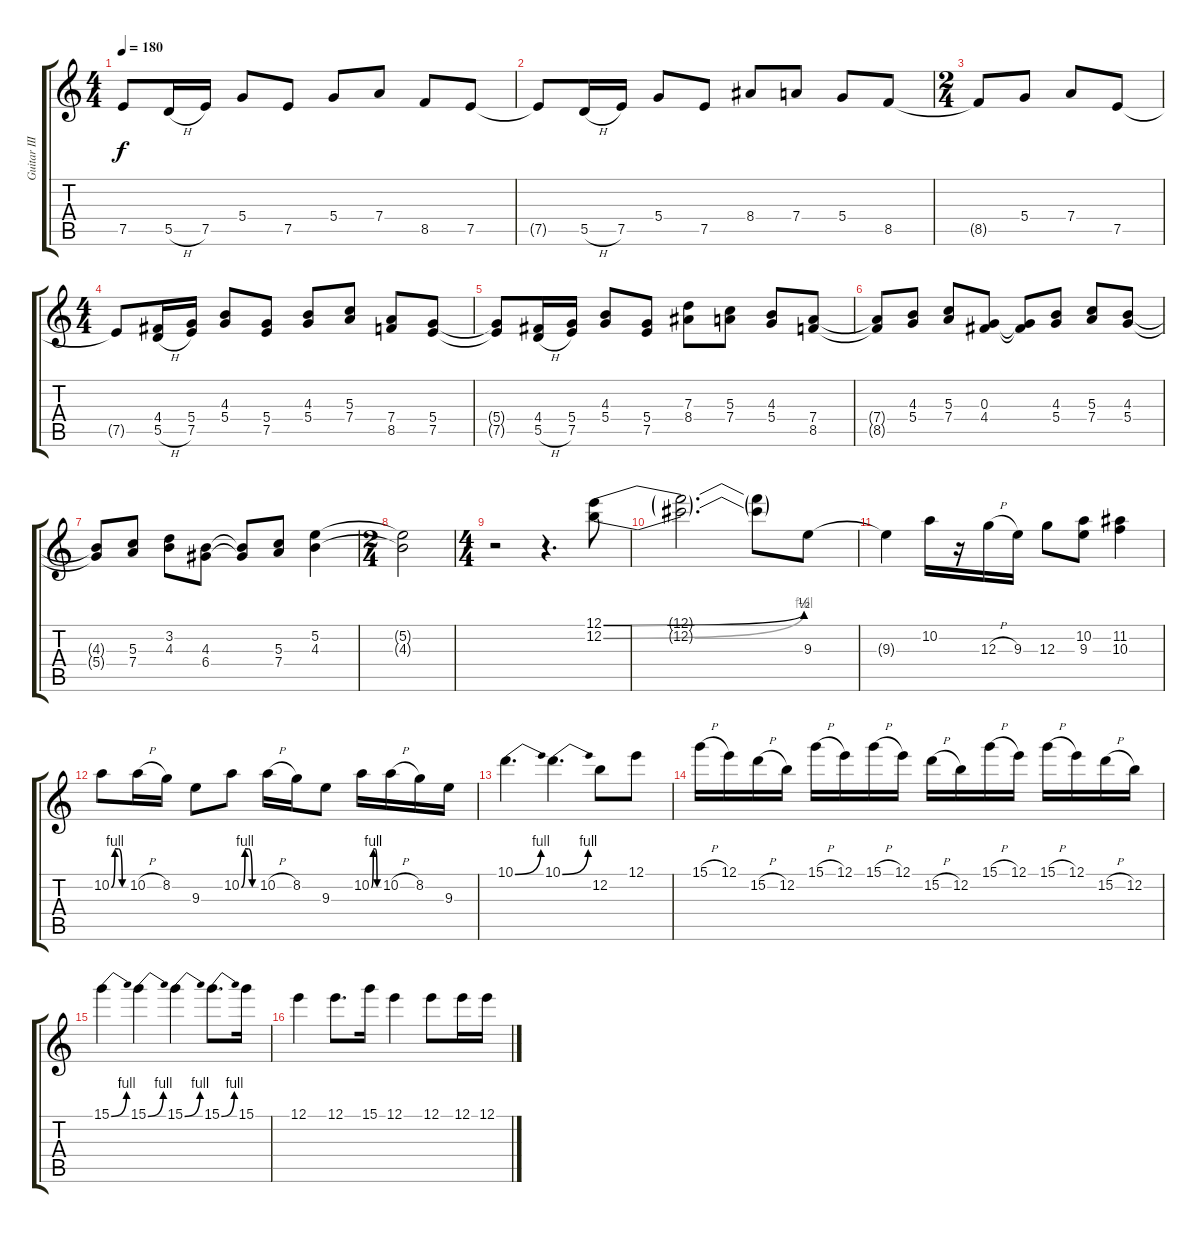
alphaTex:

\track ("Guitar III - Lead Fills" "Guitar III") {instrument distortionguitar}
\staff {score tabs}
\tuning (E4 B3 G3 D3 A2 E2) {hide}
\ts (4 4)
\tempo 180
\clef g2
\ks c
7.5{t}.8{dy f} 5.5{h}.16 7.5.16 5.4.8 7.5.8 5.4.8 7.4.8 8.5.8 7.5.8 |
7.5{t}.8 5.5{h}.16 7.5.16 5.4.8 7.5.8 8.4.8 7.4.8 5.4.8 8.5.8 |
\ts (2 4)
8.5{t}.8 5.4.8 7.4.8 7.5.8 |
\ts (4 4)
7.5{t}.8 (4.4 5.5{h}).16 (5.4 7.5).16 (4.3 5.4).8 (5.4 7.5).8 (4.3 5.4).8 (5.3 7.4).8 (7.4 8.5).8 (5.4 7.5).8 |
(5.4{t} 7.5{t}).8 (4.4 5.5{h}).16 (5.4 7.5).16 (4.3 5.4).8 (5.4 7.5).8 (7.3 8.4).8 (5.3 7.4).8 (4.3 5.4).8 (7.4 8.5).8 |
(7.4{t} 8.5{t}).8 (4.3 5.4).8 (5.3 7.4).8 (0.3 4.4).8 (0.3{t} 4.4{t}).8 (4.3 5.4).8 (5.3 7.4).8 (4.3 5.4).8 |
(4.3{t} 5.4{t}).8 (5.3 7.4).8 (3.2 4.3).8 (4.3 6.4).8 (4.3{t} 6.4{t}).8 (5.3 7.4).8 (5.2 4.3).4 |
\ts (2 4)
(5.2{t} 4.3{t}).2 |
\ts (4 4)
r.2 r.4{d} (12.1{be (bend 0 0 60 2)} 12.2{be (bend 0 0 60 4)}).8 |
(12.1{t} 12.2{t}).2{d} (12.1{t} 12.2{t}).8 9.3.8 |
9.3{t}.4 10.2.16 r.16 12.3{h}.16 9.3.16 12.3.8 (10.2 9.3).8 (11.2 10.3).4 |
10.2{be (custom 0 0 15 4 30 4 45 0 60 0)}.8 10.2{h}.16 8.2.16 9.3.8 10.2{be (custom 0 0 15 4 30 4 45 0 60 0)}.8 10.2{h}.16 8.2.16 9.3.8 10.2{be (custom 0 0 15 4 30 4 45 0 60 0)}.16 10.2{h}.16 8.2.16 9.3.16 |
10.1{be (bend 0 0 60 4)}.4{d} 10.1{be (bend 0 0 60 4)}.4{d} 12.2.8 12.1.8 |
15.1{h}.16 12.1.16 15.2{h}.16 12.2.16 15.1{h}.16 12.1.16 15.1{h}.16 12.1.16 15.2{h}.16 12.2.16 15.1{h}.16 12.1.16 15.1{h}.16 12.1.16 15.2{h}.16 12.2.16 |
15.1{be (bend 0 0 60 4)}.4 15.1{be (bend 0 0 60 4)}.4 15.1{be (bend 0 0 60 4)}.4 15.1{be (bend 0 0 60 4)}.8{d} 15.1.16 |
12.1.4 12.1.8{d} 15.1.16 12.1.4 12.1.8 12.1.16 12.1.16
